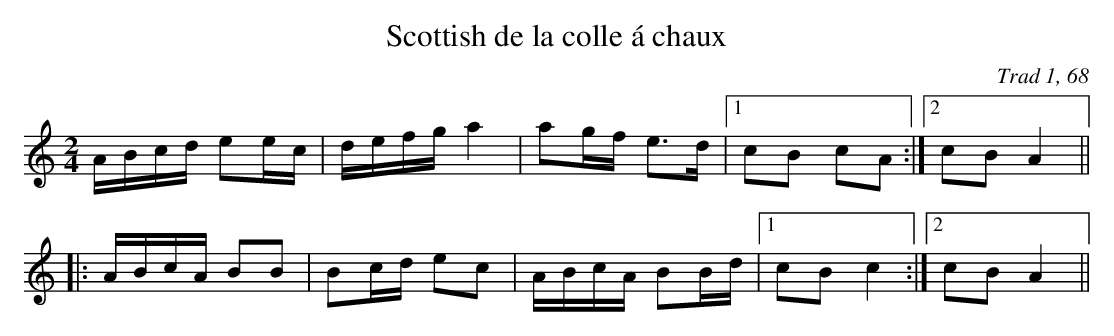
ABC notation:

X:1
T:Scottish de la colle \'a chaux
C:Trad 1, 68
M:2/4
L:1/16
K:C
ABcd e2ec|defg a4|a2gf e3d|1c2B2 c2A2:|2 c2B2 A4||
|:ABcA B2B2|B2cd e2c2|ABcA B2Bd|1 c2B2 c4:|2 c2B2A4||
